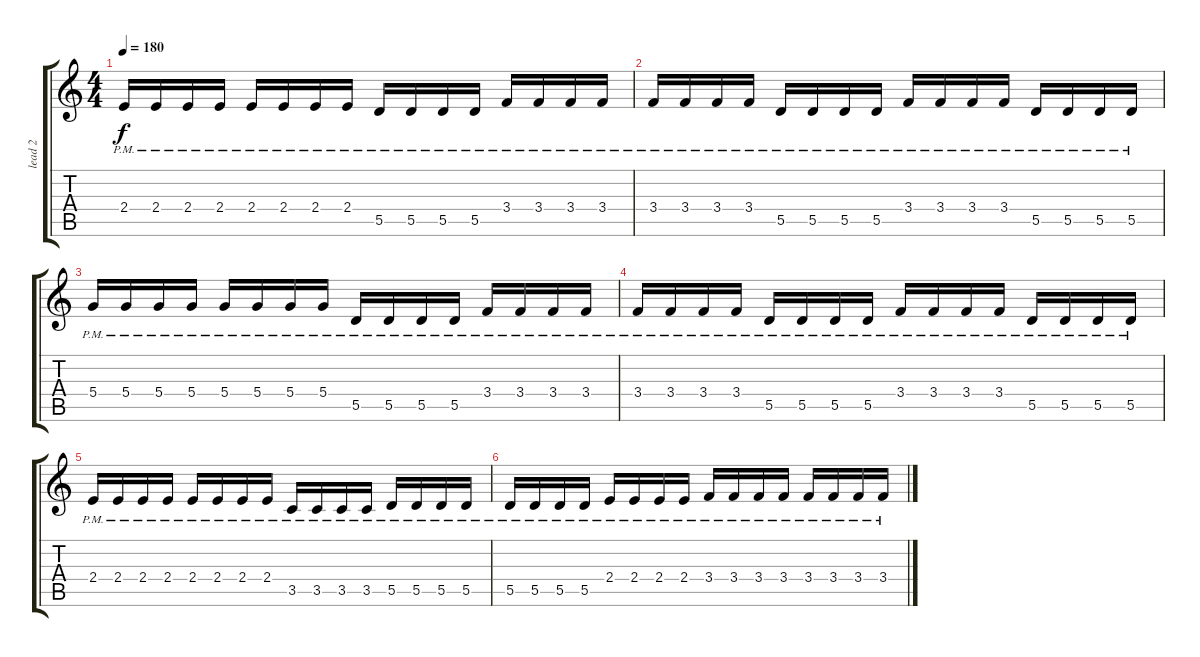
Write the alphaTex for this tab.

\track ("lead 2" "lead 2") {instrument distortionguitar}
\staff {score tabs}
\tuning (E4 B3 G3 D3 A2 D2) {hide}
\ts (4 4)
\tempo 180
\clef g2
\ks c
2.4{pm}.16{dy f} 2.4{pm}.16 2.4{pm}.16 2.4{pm}.16 2.4{pm}.16 2.4{pm}.16 2.4{pm}.16 2.4{pm}.16 5.5{pm}.16 5.5{pm}.16 5.5{pm}.16 5.5{pm}.16 3.4{pm}.16 3.4{pm}.16 3.4{pm}.16 3.4{pm}.16 |
3.4{pm}.16 3.4{pm}.16 3.4{pm}.16 3.4{pm}.16 5.5{pm}.16 5.5{pm}.16 5.5{pm}.16 5.5{pm}.16 3.4{pm}.16 3.4{pm}.16 3.4{pm}.16 3.4{pm}.16 5.5{pm}.16 5.5{pm}.16 5.5{pm}.16 5.5{pm}.16 |
5.4{pm}.16 5.4{pm}.16 5.4{pm}.16 5.4{pm}.16 5.4{pm}.16 5.4{pm}.16 5.4{pm}.16 5.4{pm}.16 5.5{pm}.16 5.5{pm}.16 5.5{pm}.16 5.5{pm}.16 3.4{pm}.16 3.4{pm}.16 3.4{pm}.16 3.4{pm}.16 |
3.4{pm}.16 3.4{pm}.16 3.4{pm}.16 3.4{pm}.16 5.5{pm}.16 5.5{pm}.16 5.5{pm}.16 5.5{pm}.16 3.4{pm}.16 3.4{pm}.16 3.4{pm}.16 3.4{pm}.16 5.5{pm}.16 5.5{pm}.16 5.5{pm}.16 5.5{pm}.16 |
2.4{pm}.16 2.4{pm}.16 2.4{pm}.16 2.4{pm}.16 2.4{pm}.16 2.4{pm}.16 2.4{pm}.16 2.4{pm}.16 3.5{pm}.16 3.5{pm}.16 3.5{pm}.16 3.5{pm}.16 5.5{pm}.16 5.5{pm}.16 5.5{pm}.16 5.5{pm}.16 |
5.5{pm}.16 5.5{pm}.16 5.5{pm}.16 5.5{pm}.16 2.4{pm}.16 2.4{pm}.16 2.4{pm}.16 2.4{pm}.16 3.4{pm}.16 3.4{pm}.16 3.4{pm}.16 3.4{pm}.16 3.4{pm}.16 3.4{pm}.16 3.4{pm}.16 3.4{pm}.16
